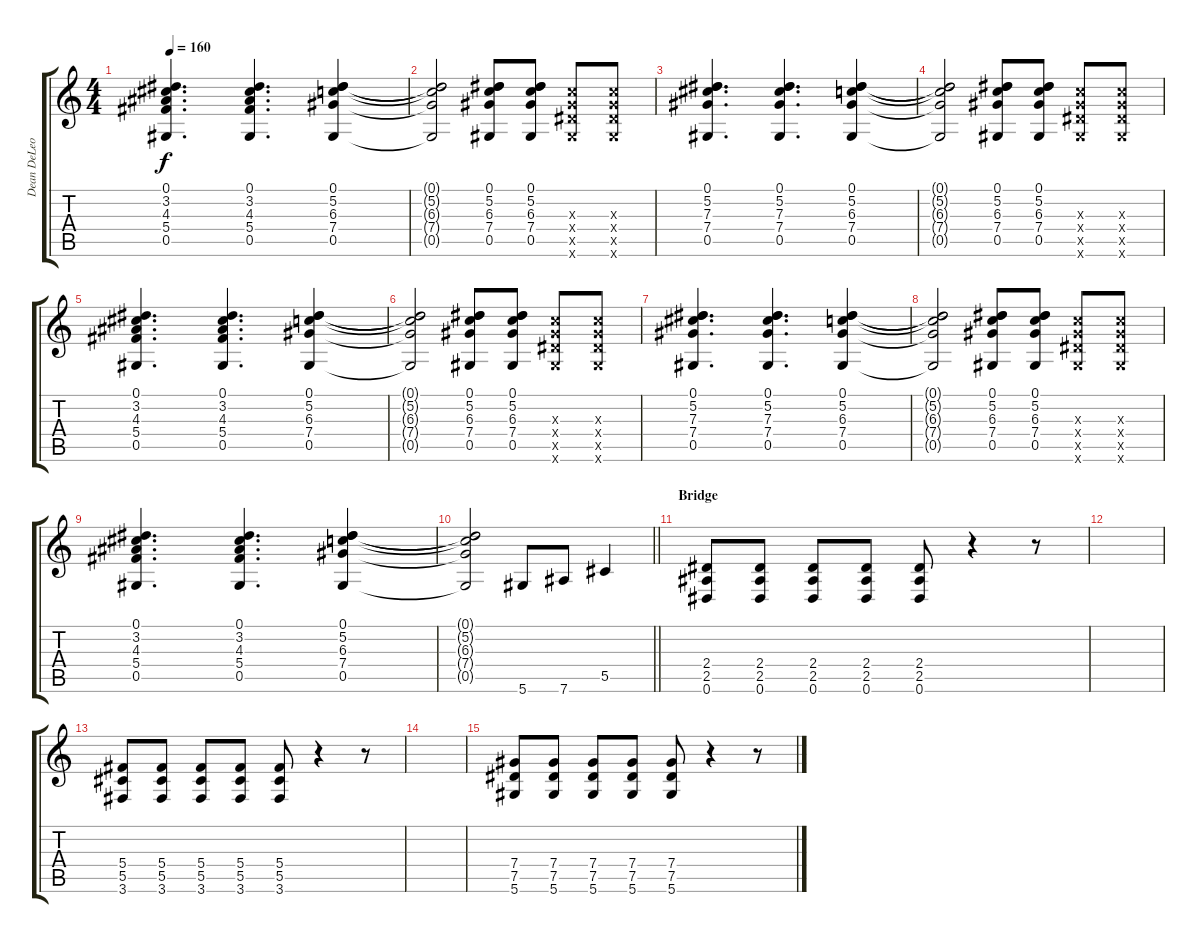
\track ("Dean DeLeo (Guitar)" "Dean DeLeo") {instrument distortionguitar}
\staff {score tabs}
\tuning (Eb4 Bb3 Gb3 Db3 Ab2 Eb2) {hide}
\ts (4 4)
\tempo 160
\clef g2
\ks c
(0.1 3.2 4.3 5.4 0.5).4{d dy f} (0.1 3.2 4.3 5.4 0.5).4{d} (0.1 5.2 6.3 7.4 0.5).4 |
(0.1{t} 5.2{t} 6.3{t} 7.4{t} 0.5{t}).2 (0.1 5.2 6.3 7.4 0.5).8 (0.1 5.2 6.3 7.4 0.5).8 (6.3{x} 7.4{x} 7.5{x} 5.6{x}).8 (6.3{x} 7.4{x} 7.5{x} 5.6{x}).8 |
(0.1 5.2 7.3 7.4 0.5).4{d} (0.1 5.2 7.3 7.4 0.5).4{d} (0.1 5.2 6.3 7.4 0.5).4 |
(0.1{t} 5.2{t} 6.3{t} 7.4{t} 0.5{t}).2 (0.1 5.2 6.3 7.4 0.5).8 (0.1 5.2 6.3 7.4 0.5).8 (6.3{x} 7.4{x} 7.5{x} 5.6{x}).8 (6.3{x} 7.4{x} 7.5{x} 5.6{x}).8 |
(0.1 3.2 4.3 5.4 0.5).4{d} (0.1 3.2 4.3 5.4 0.5).4{d} (0.1 5.2 6.3 7.4 0.5).4 |
(0.1{t} 5.2{t} 6.3{t} 7.4{t} 0.5{t}).2 (0.1 5.2 6.3 7.4 0.5).8 (0.1 5.2 6.3 7.4 0.5).8 (6.3{x} 7.4{x} 7.5{x} 5.6{x}).8 (6.3{x} 7.4{x} 7.5{x} 5.6{x}).8 |
(0.1 5.2 7.3 7.4 0.5).4{d} (0.1 5.2 7.3 7.4 0.5).4{d} (0.1 5.2 6.3 7.4 0.5).4 |
(0.1{t} 5.2{t} 6.3{t} 7.4{t} 0.5{t}).2 (0.1 5.2 6.3 7.4 0.5).8 (0.1 5.2 6.3 7.4 0.5).8 (6.3{x} 7.4{x} 7.5{x} 5.6{x}).8 (6.3{x} 7.4{x} 7.5{x} 5.6{x}).8 |
(0.1 3.2 4.3 5.4 0.5).4{d} (0.1 3.2 4.3 5.4 0.5).4{d} (0.1 5.2 6.3 7.4 0.5).4 |
\barLineRight lightlight
(0.1{t} 5.2{t} 6.3{t} 7.4{t} 0.5{t}).2 5.6.8 7.6.8 5.5.4 |
\section ("" "Bridge")
(2.4 2.5 0.6).8 (2.4 2.5 0.6).8 (2.4 2.5 0.6).8 (2.4 2.5 0.6).8 (2.4 2.5 0.6).8 r.4 r.8 |
|
(5.4 5.5 3.6).8 (5.4 5.5 3.6).8 (5.4 5.5 3.6).8 (5.4 5.5 3.6).8 (5.4 5.5 3.6).8 r.4 r.8 |
|
(7.4 7.5 5.6).8 (7.4 7.5 5.6).8 (7.4 7.5 5.6).8 (7.4 7.5 5.6).8 (7.4 7.5 5.6).8 r.4 r.8
